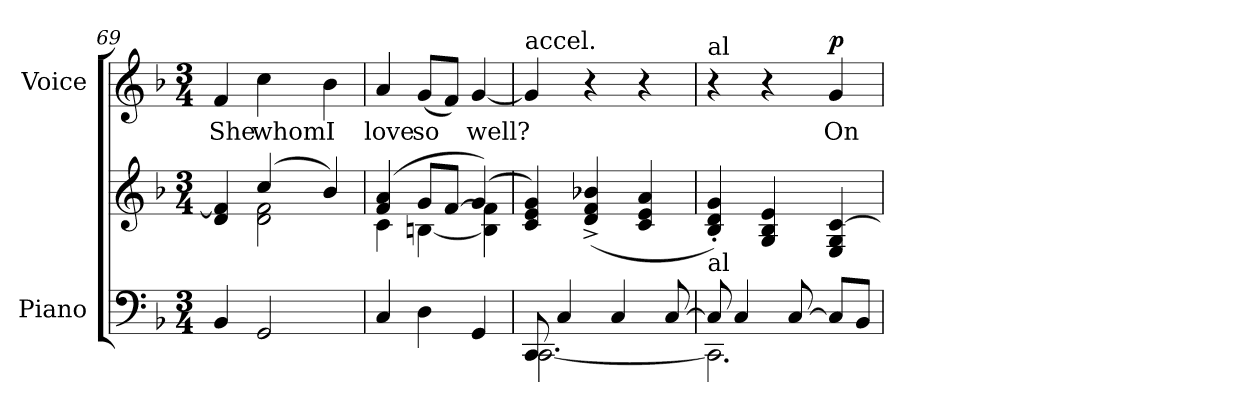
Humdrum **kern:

**kern	**kern	**kern	**text	**dynam
*part2	*part2	*part1	*part1	*part1
*staff3	*staff2	*staff1	*staff1	*staff1
*I"Piano	*	*I"Voice	*	*
*I'Pno	*	*	*	*
*clefF4	*clefG2	*clefG2	*	*
*k[b-]	*k[b-]	*k[b-]	*	*
*M3/4	*M3/4	*M3/4	*	*
=69	=69	=69	=69	=69
*	*^	*	*	*
!	!	!	!	!LO:LY:b	!
4BB-/	4d/ 4f/]	4ryy	4f/	She	.
!	!	!	!	!LO:LY:b	!
2GG/	(4cc/	2d\ 2f\	4cc\	whom	.
!	!	!	!	!LO:LY:b	!
.	4b-/)	.	4b-\	I	.
=70	=70	=70	=70	=70	=70
!	!	!	!	!LO:LY:b	!
4C/	(4f/ 4a/	4c\	4a/	love	.
!	!	!	!	!LO:LY:b	!
4D\	8g/L	[4Bn\	(8g/L	so	.
.	[<8f/J	.	8f/J)	.	.
!	!	!	!	!LO:LY:b	!
4GG/	(4g/)	4B\] 4f\]	[4g/	well?	.
!!LO:LB:g=z
=71	=71	=71	=71	=71	=71
*^	*	*	*	*	*
!	!	!	!	!LO:TX:a:t=accel.	!	!
!	!	!LO:TX:b:t=accel.	!	!	!	!
*	*	*v	*v	*	*	*
8CC/	[2.CC\	4c/ 4e/ 4g/)	4g/]	.	.
4C/	.	.	.	.	.
.	.	(>4d/^ 4f/^ 4b-X/^	4r	.	.
4C/	.	.	.	.	.
.	.	4c/ 4e/ 4a/	4r	.	.
[8C/	.	.	.	.	.
=72	=72	=72	=72	=72	=72
!	!	!	!LO:TX:a:t=al	!	!
!	!	!LO:TX:b:t=al	!	!	!
8C/]	2.CC\]	4B-/' 4d/' 4g/')	4r	.	.
4C/	.	.	.	.	.
.	.	4G/ 4B-/ 4e/	4r	.	.
[<8C/	.	.	.	.	.
!	!	!	!	!LO:LY:b	!LO:DY:a
8C/L]	.	4E/ 4G/ [4c/	4g/	On	p
8BB-/J	.	.	.	.	.
*v	*v	*	*	*	*
=	=	=	=	=
*-	*-	*-	*-	*-
